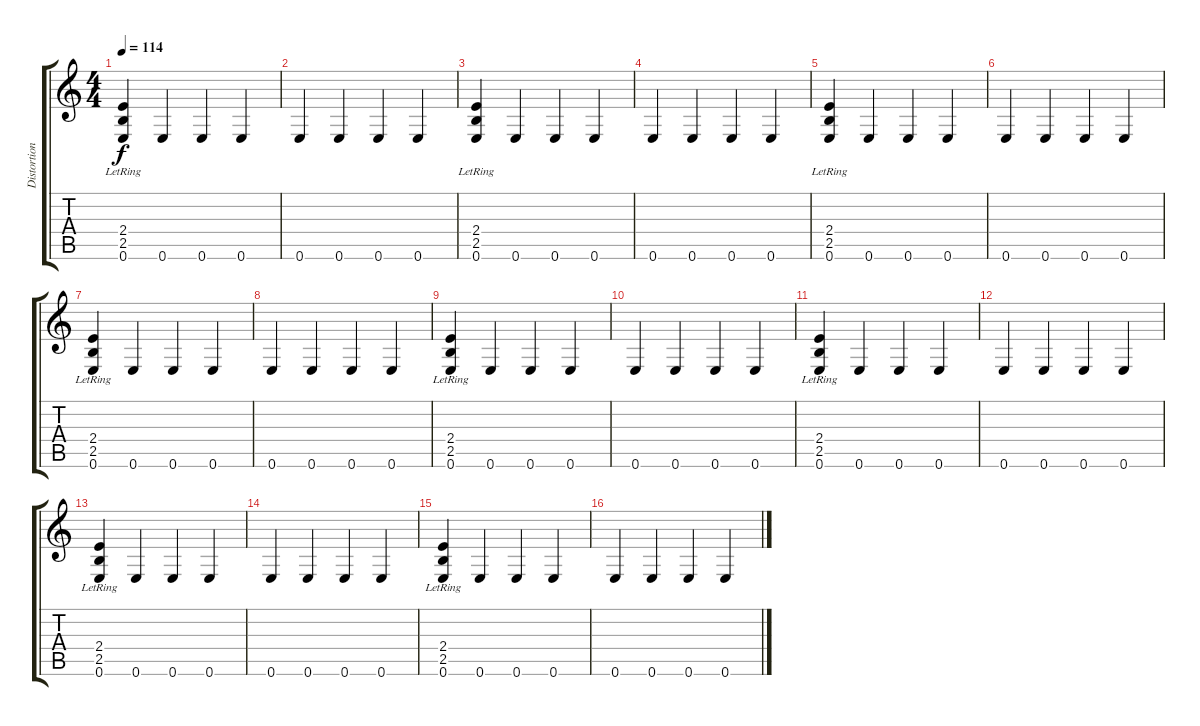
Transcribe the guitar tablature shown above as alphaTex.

\track ("Distortion" "Distortion") {instrument overdrivenguitar}
\staff {score tabs}
\tuning (E4 B3 G3 D3 A2 E2) {hide}
\ts (4 4)
\tempo 114
\clef g2
\ks c
(2.4{lr} 2.5{lr} 0.6).4{dy f} 0.6.4 0.6.4 0.6.4 |
0.6.4 0.6.4 0.6.4 0.6.4 |
(2.4{lr} 2.5{lr} 0.6).4 0.6.4 0.6.4 0.6.4 |
0.6.4 0.6.4 0.6.4 0.6.4 |
(2.4{lr} 2.5{lr} 0.6).4 0.6.4 0.6.4 0.6.4 |
0.6.4 0.6.4 0.6.4 0.6.4 |
(2.4{lr} 2.5{lr} 0.6).4 0.6.4 0.6.4 0.6.4 |
0.6.4 0.6.4 0.6.4 0.6.4 |
(2.4{lr} 2.5{lr} 0.6).4 0.6.4 0.6.4 0.6.4 |
0.6.4 0.6.4 0.6.4 0.6.4 |
(2.4{lr} 2.5{lr} 0.6).4 0.6.4 0.6.4 0.6.4 |
0.6.4 0.6.4 0.6.4 0.6.4 |
(2.4{lr} 2.5{lr} 0.6).4 0.6.4 0.6.4 0.6.4 |
0.6.4 0.6.4 0.6.4 0.6.4 |
(2.4{lr} 2.5{lr} 0.6).4 0.6.4 0.6.4 0.6.4 |
0.6.4 0.6.4 0.6.4 0.6.4
